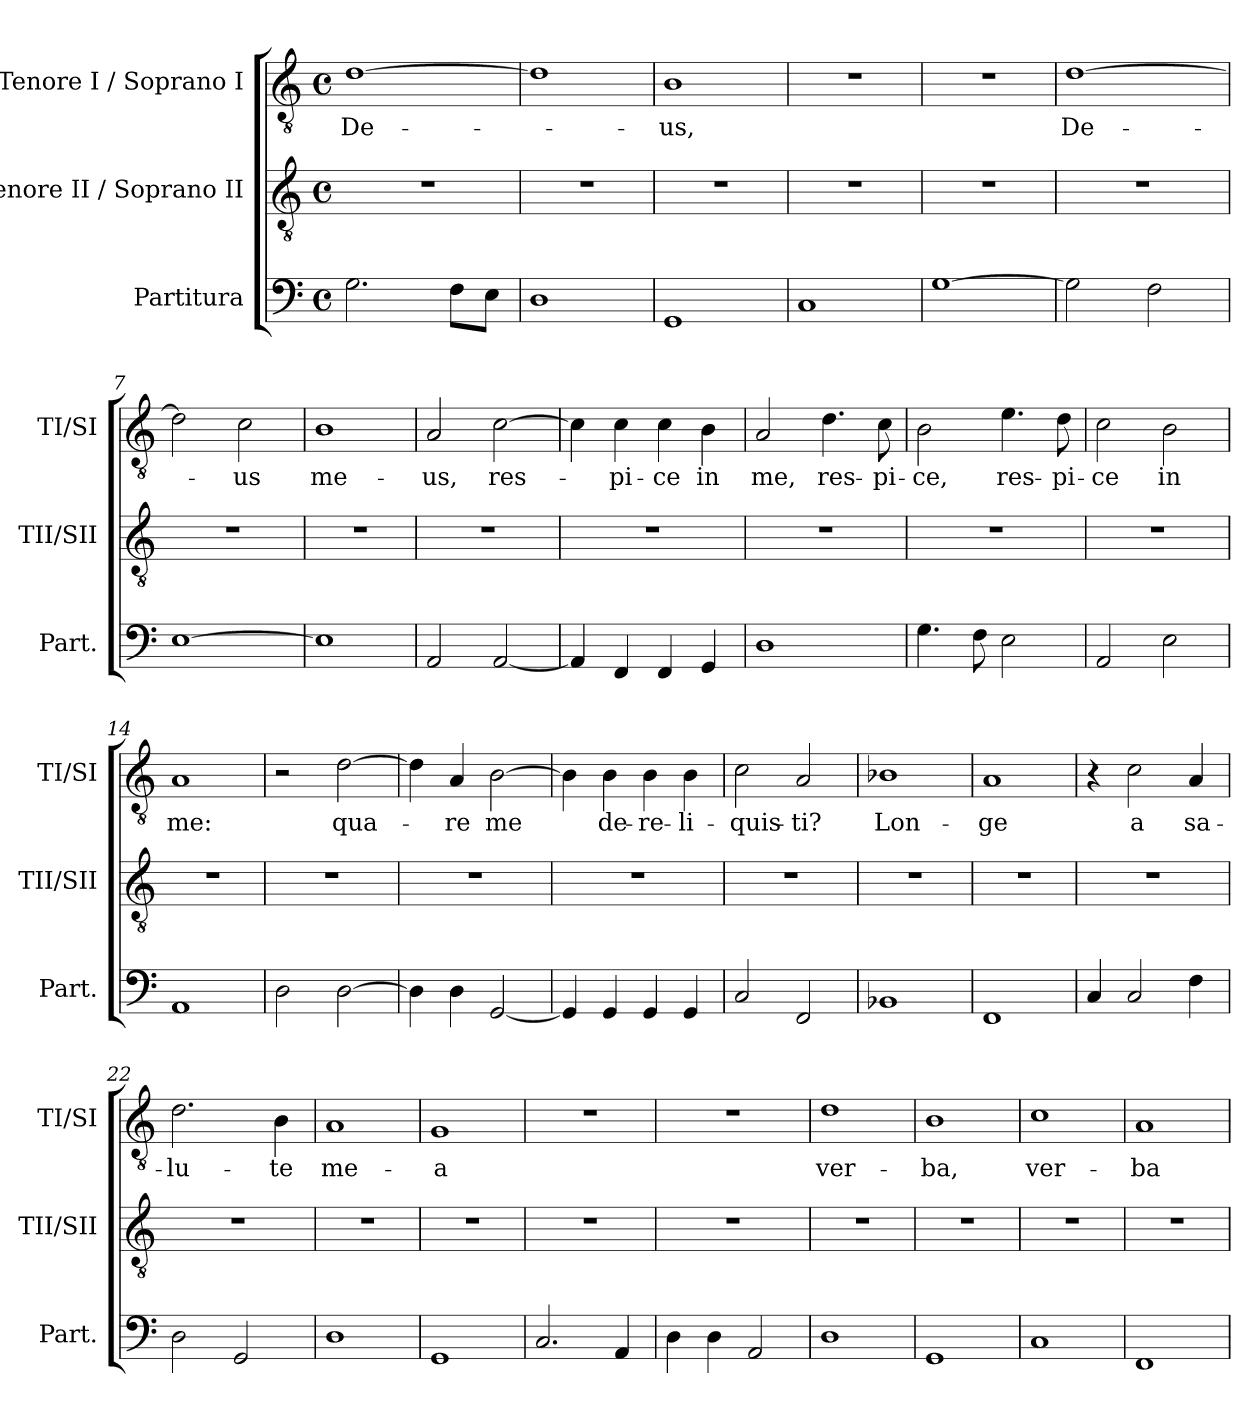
**kern	**kern	**kern	**text
*part3	*part2	*part1	*part1
*staff3	*staff2	*staff1	*staff1
*I"Partitura	*I"Tenore II / Soprano II	*I"Tenore I / Soprano I	*
*I'Part.	*I'TII/SII	*I'TI/SI	*
*clefF4	*clefGv2	*clefGv2	*
*k[]	*k[]	*k[]	*
*M4/4	*M4/4	*M4/4	*
*met(c)	*met(c)	*met(c)	*
*MM120	*MM120	*MM120	*
=1	=1	=1	=1
2.G\	1r	[1d	De-
8F\L	.	.	.
8E\J	.	.	.
=2	=2	=2	=2
1D	1r	1d]	.
=3	=3	=3	=3
1GG	1r	1B	-us,
=4	=4	=4	=4
1C	1r	1r	.
=5	=5	=5	=5
[1G	1r	1r	.
=6	=6	=6	=6
2G\]	1r	[1d	De-
2F\	.	.	.
=7	=7	=7	=7
[1E	1r	2d\]	.
.	.	2c\	-us
=8	=8	=8	=8
1E>]	1r	1B	me-
=9	=9	=9	=9
2AA/	1r	2A/	-us,
[2AA/	.	[2c\	res-
=10	=10	=10	=10
4AA/]	1r	4c\]	.
4FF/	.	4c\	-pi-
4FF/	.	4c\	-ce
4GG/	.	4B\	in
=11	=11	=11	=11
1D	1r	2A/	me,
.	.	4.d\	res-
.	.	8c\	-pi-
=12	=12	=12	=12
4.G\	1r	2B\	-ce,
8F\	.	.	.
2E\	.	4.e\	res-
.	.	8d\	-pi-
=13	=13	=13	=13
2AA/	1r	2c\	-ce
2E\	.	2B\	in
=14	=14	=14	=14
1AA	1r	1A	me:
=15	=15	=15	=15
2D\	1r	2r	.
[2D\	.	[2d\	qua-
=16	=16	=16	=16
4D\]	1r	4d\]	.
4D\	.	4A/	-re
[2GG/	.	[2B\	me
=17	=17	=17	=17
4GG/]	1r	4B\]	.
4GG/	.	4B\	de-
4GG/	.	4B\	-re-
4GG/	.	4B\	-li-
=18	=18	=18	=18
2C/	1r	2c\	-quis-
2FF/	.	2A/	-ti?
=19	=19	=19	=19
1BB-X	1r	1B-X	Lon-
=20	=20	=20	=20
1FF	1r	1A	-ge
=21	=21	=21	=21
4C/	1r	4r	.
2C/	.	2c\	a
4F\	.	4A/	sa-
=22	=22	=22	=22
2D\	1r	2.d\	-lu-
2GG/	.	.	.
.	.	4B\	-te
=23	=23	=23	=23
1D	1r	1A	me-
=24	=24	=24	=24
1GG	1r	1G	-a
=25	=25	=25	=25
2.C/	1r	1r	.
4AA/	.	.	.
=26	=26	=26	=26
4D\	1r	1r	.
4D\	.	.	.
2AA/	.	.	.
=27	=27	=27	=27
1D	1r	1d	ver-
=28	=28	=28	=28
1GG	1r	1B	-ba,
=29	=29	=29	=29
1C	1r	1c	ver-
=30	=30	=30	=30
1FF	1r	1A	-ba
=	=	=	=
*-	*-	*-	*-
